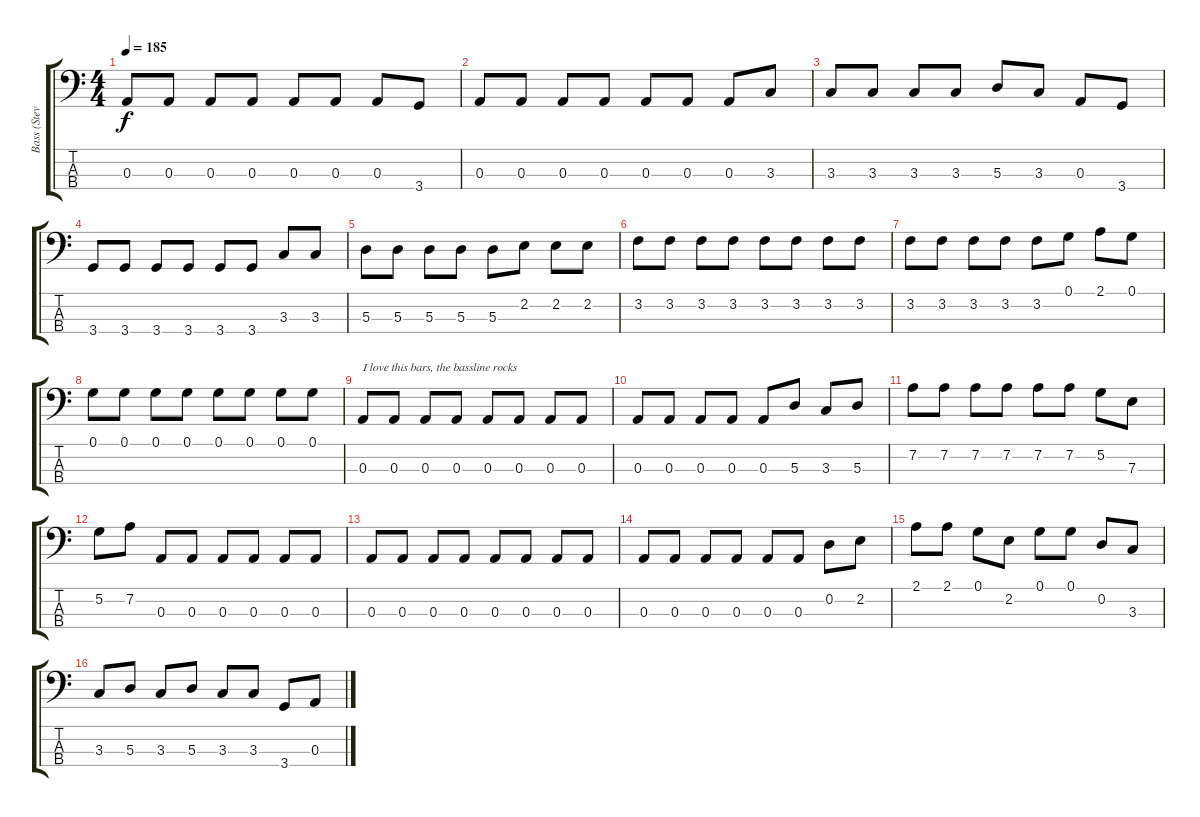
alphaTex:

\track ("Bass (Steve Harris" "Bass (Stev") {instrument electricbassfinger}
\staff {score tabs}
\tuning (G2 D2 A1 E1) {hide}
\ts (4 4)
\tempo 185
\clef f4
\ks c
0.3.8{dy f} 0.3.8 0.3.8 0.3.8 0.3.8 0.3.8 0.3.8 3.4.8 |
0.3.8 0.3.8 0.3.8 0.3.8 0.3.8 0.3.8 0.3.8 3.3.8 |
3.3.8 3.3.8 3.3.8 3.3.8 5.3.8 3.3.8 0.3.8 3.4.8 |
3.4.8 3.4.8 3.4.8 3.4.8 3.4.8 3.4.8 3.3.8 3.3.8 |
5.3.8 5.3.8 5.3.8 5.3.8 5.3.8 2.2.8 2.2.8 2.2.8 |
3.2.8 3.2.8 3.2.8 3.2.8 3.2.8 3.2.8 3.2.8 3.2.8 |
3.2.8 3.2.8 3.2.8 3.2.8 3.2.8 0.1.8 2.1.8 0.1.8 |
0.1.8 0.1.8 0.1.8 0.1.8 0.1.8 0.1.8 0.1.8 0.1.8 |
0.3.8{txt "I love this bars, the bassline rocks"} 0.3.8 0.3.8 0.3.8 0.3.8 0.3.8 0.3.8 0.3.8 |
0.3.8 0.3.8 0.3.8 0.3.8 0.3.8 5.3.8 3.3.8 5.3.8 |
7.2.8 7.2.8 7.2.8 7.2.8 7.2.8 7.2.8 5.2.8 7.3.8 |
5.2.8 7.2.8 0.3.8 0.3.8 0.3.8 0.3.8 0.3.8 0.3.8 |
0.3.8 0.3.8 0.3.8 0.3.8 0.3.8 0.3.8 0.3.8 0.3.8 |
0.3.8 0.3.8 0.3.8 0.3.8 0.3.8 0.3.8 0.2.8 2.2.8 |
2.1.8 2.1.8 0.1.8 2.2.8 0.1.8 0.1.8 0.2.8 3.3.8 |
3.3.8 5.3.8 3.3.8 5.3.8 3.3.8 3.3.8 3.4.8 0.3.8
